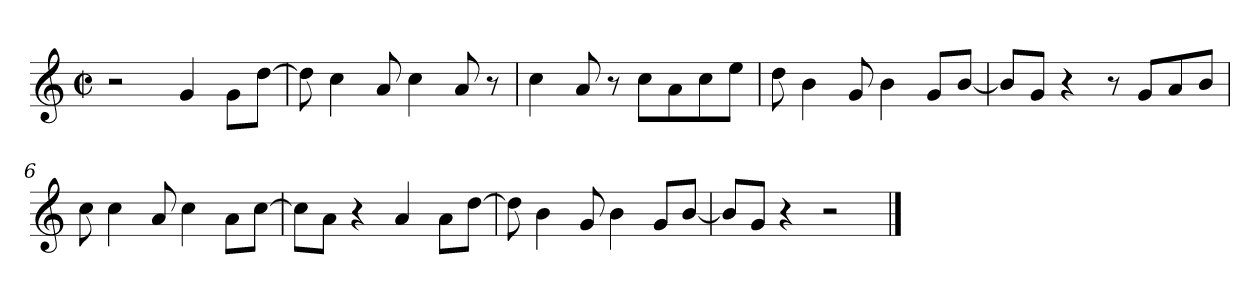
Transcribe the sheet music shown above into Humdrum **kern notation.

**kern
*part1
*staff1
*clefG2
*k[]
*C:
*M2/2
*met(c|)
=1
2r
4g/
8g\L
[8dd\J
=2
8dd\]
4cc\
8a/
4cc\
8a/
8r
=3
4cc\
8a/
8r
8cc\L
8a\
8cc\
8ee\J
=4
8dd\
4b\
8g/
4b\
8g/L
[8b/J
=5
8b/L]
8g/J
4r
8r
8g/L
8a/
8b/J
!!LO:LB:g=z
=6
8cc\
4cc\
8a/
4cc\
8a\L
[8cc\J
=7
8cc\L]
8a\J
4r
4a/
8a\L
[8dd\J
=8
8dd\]
4b\
8g/
4b\
8g/L
[8b/J
=9
8b/L]
8g/J
4r
2r
==
*-
